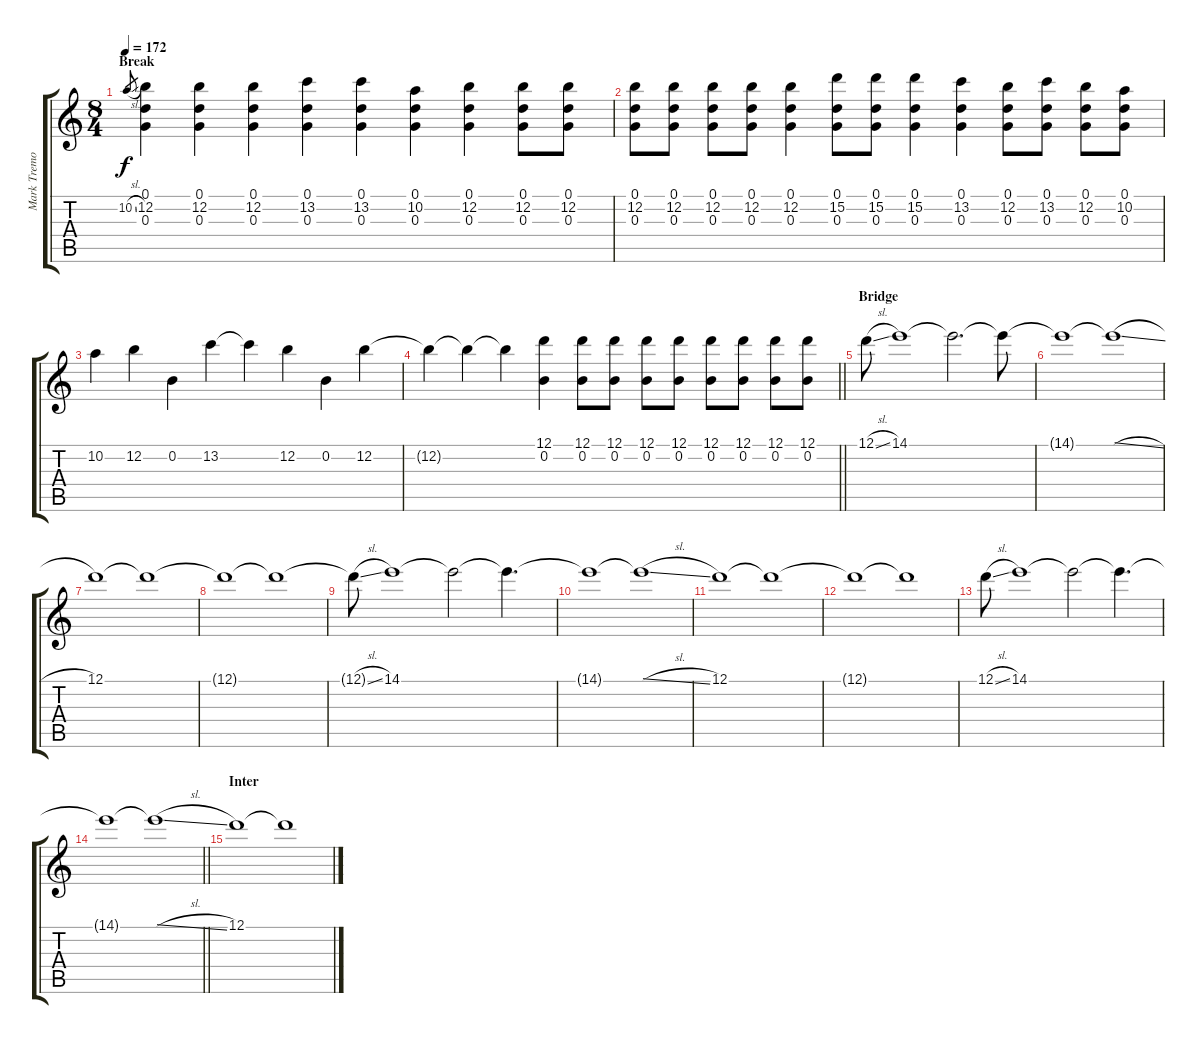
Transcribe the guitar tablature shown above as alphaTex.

\track ("Mark Tremonti [Guitar]" "Mark Tremo") {instrument electricguitarjazz}
\staff {score tabs}
\tuning (D4 B3 G3 D3 G2 D2) {hide}
\ts (8 4)
\section ("" "Break")
\tempo 172
\clef g2
\ks c
10.2{sl}.8{gr dy f} (0.1 12.2 0.3).4 (0.1 12.2 0.3).4 (0.1 12.2 0.3).4 (0.1 13.2 0.3).4 (0.1 13.2 0.3).4 (0.1 10.2 0.3).4 (0.1 12.2 0.3).4 (0.1 12.2 0.3).8 (0.1 12.2 0.3).8 |
(0.1 12.2 0.3).8 (0.1 12.2 0.3).8 (0.1 12.2 0.3).8 (0.1 12.2 0.3).8 (0.1 12.2 0.3).4 (0.1 15.2 0.3).8 (0.1 15.2 0.3).8 (0.1 15.2 0.3).4 (0.1 13.2 0.3).4 (0.1 12.2 0.3).8 (0.1 13.2 0.3).8 (0.1 12.2 0.3).8 (0.1 10.2 0.3).8 |
10.2.4 12.2.4 0.2.4 13.2.4 13.2{t}.4 12.2.4 0.2.4 12.2.4 |
\barLineRight lightlight
12.2{t}.4 12.2{t}.4 12.2{t}.4 (12.1 0.2).4 (12.1 0.2).8 (12.1 0.2).8 (12.1 0.2).8 (12.1 0.2).8 (12.1 0.2).8 (12.1 0.2).8 (12.1 0.2).8 (12.1 0.2).8 |
\section ("" "Bridge")
12.1{sl}.8{volume 9} 14.1.1 14.1{t}.2{d} 14.1{t}.8 |
14.1{t}.1 14.1{sl t}.1 |
12.1.1 12.1{t}.1 |
12.1{t}.1 12.1{t}.1 |
12.1{sl t}.8 14.1.1 14.1{t}.2 14.1{t}.4{d} |
14.1{t}.1 14.1{sl t}.1 |
12.1.1 12.1{t}.1 |
12.1{t}.1 12.1{t}.1 |
12.1{sl}.8 14.1.1 14.1{t}.2 14.1{t}.4{d} |
\barLineRight lightlight
14.1{t}.1 14.1{sl t}.1 |
\section ("" "Inter")
12.1.1 12.1{t}.1
